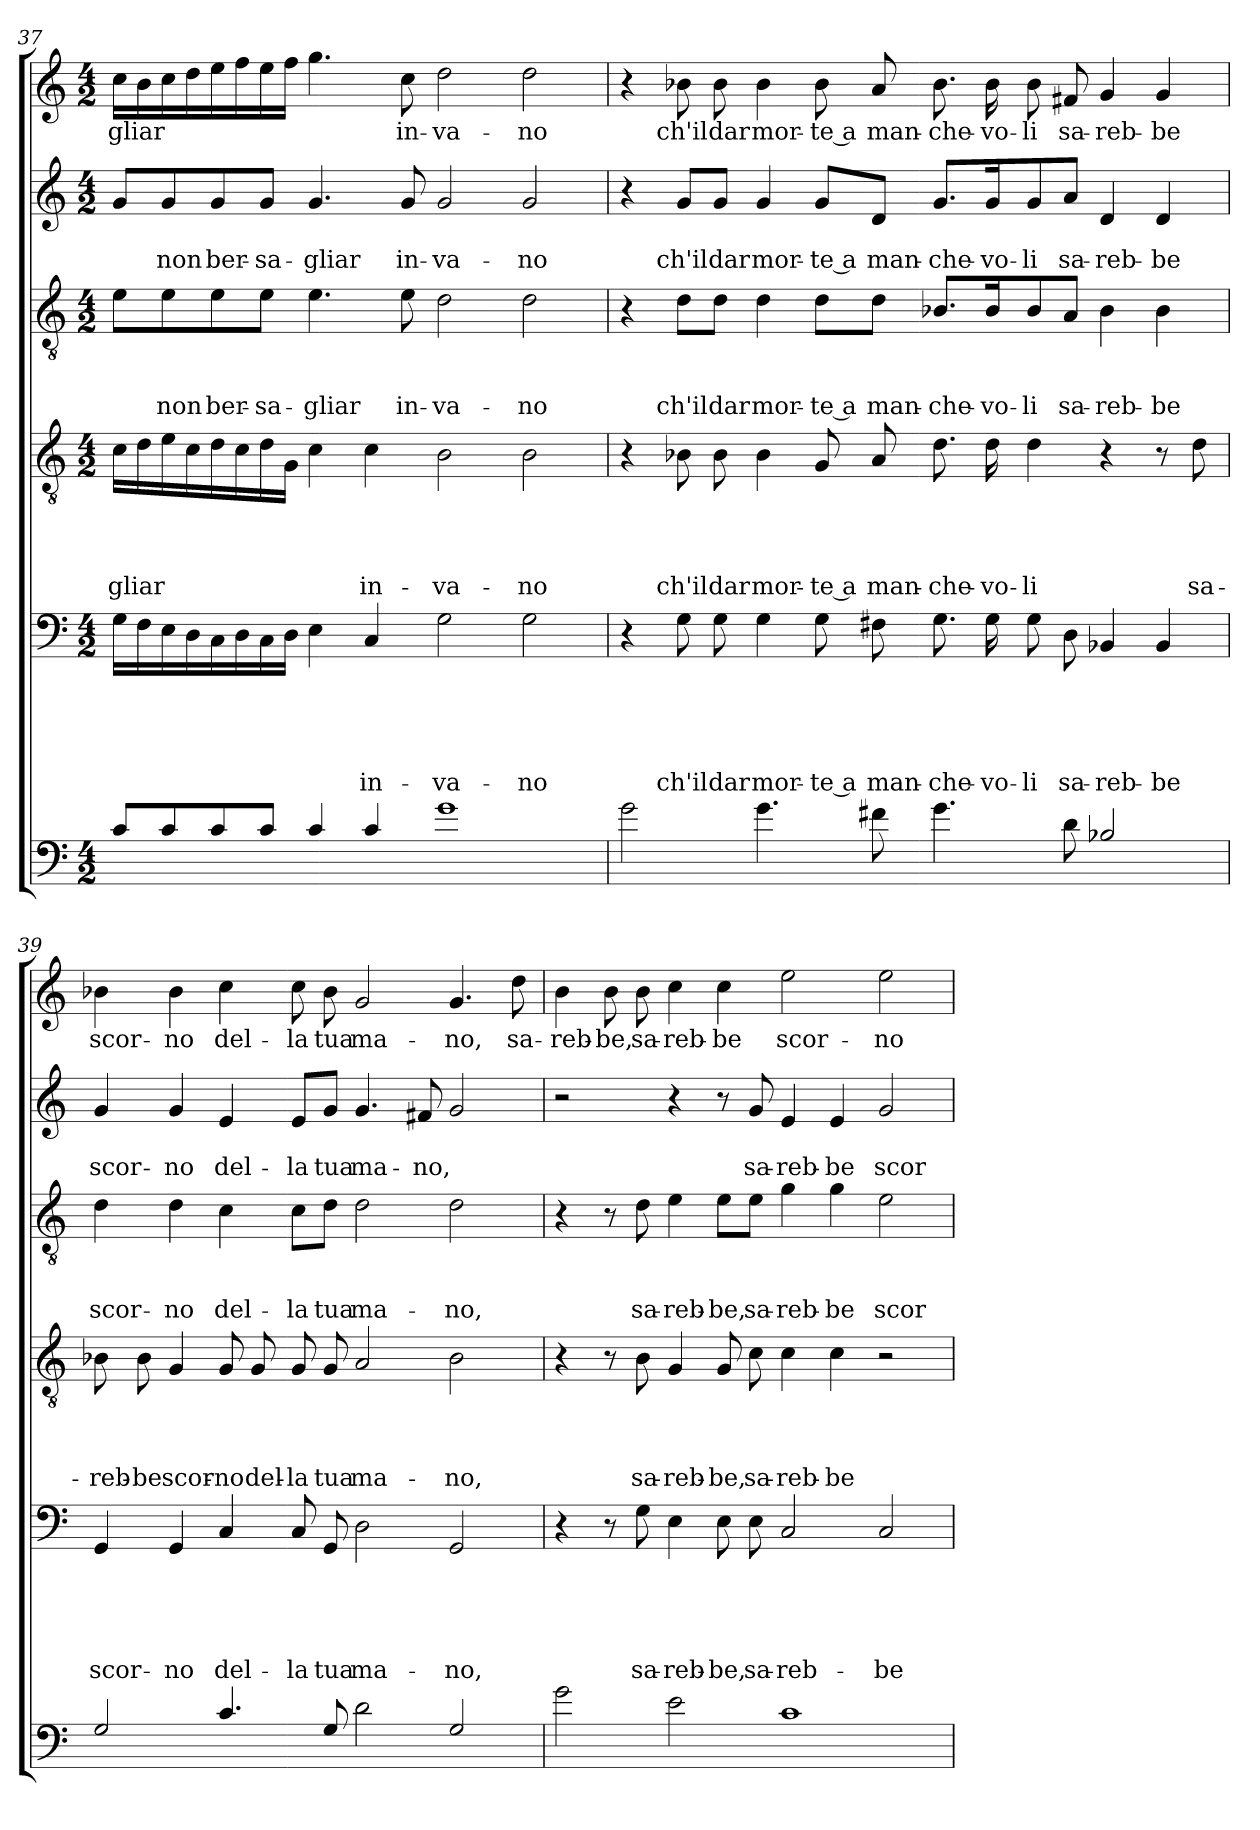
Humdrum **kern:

**kern	**kern	**text	**text	**text	**text	**text	**kern	**text	**text	**text	**text	**kern	**text	**text	**text	**kern	**text	**text	**kern	**text
*part6	*part5	*part5	*part5	*part5	*part5	*part5	*part4	*part4	*part4	*part4	*part4	*part3	*part3	*part3	*part3	*part2	*part2	*part2	*part1	*part1
*staff6	*staff5	*staff5	*staff5	*staff5	*staff5	*staff5	*staff4	*staff4	*staff4	*staff4	*staff4	*staff3	*staff3	*staff3	*staff3	*staff2	*staff2	*staff2	*staff1	*staff1
*clefF4	*clefF4	*	*	*	*	*	*clefGv2	*	*	*	*	*clefGv2	*	*	*	*clefG2	*	*	*clefG2	*
*ITrd8c14	*	*	*	*	*	*	*	*	*	*	*	*	*	*	*	*	*	*	*	*
*k[]	*k[]	*	*	*	*	*	*k[]	*	*	*	*	*k[]	*	*	*	*k[]	*	*	*k[]	*
*C:	*C:	*	*	*	*	*	*C:	*	*	*	*	*C:	*	*	*	*C:	*	*	*C:	*
*M4/2	*M4/2	*	*	*	*	*	*M4/2	*	*	*	*	*M4/2	*	*	*	*M4/2	*	*	*M4/2	*
=37	=37	=37	=37	=37	=37	=37	=37	=37	=37	=37	=37	=37	=37	=37	=37	=37	=37	=37	=37	=37
!	!	!	!	!	!	!	!	!	!	!	!LO:LY:b	!	!	!	!	!	!	!	!	!LO:LY:b
8C/L	16G\LL	.	.	.	.	.	16c\LL	.	.	.	-gliar	8e\L	.	.	.	8g/L	.	.	16cc\LL	-gliar
.	16F\	.	.	.	.	.	16d\	.	.	.	.	.	.	.	.	.	.	.	16b\	.
!	!	!	!	!	!	!	!	!	!	!	!	!	!	!	!LO:LY:b	!	!	!LO:LY:b	!	!
8C/	16E\	.	.	.	.	.	16e\	.	.	.	.	8e\	.	.	non	8g/	.	non	16cc\	.
.	16D\	.	.	.	.	.	16c\	.	.	.	.	.	.	.	.	.	.	.	16dd\	.
!	!	!	!	!	!	!	!	!	!	!	!	!	!	!	!LO:LY:b	!	!	!LO:LY:b	!	!
8C/	16C\	.	.	.	.	.	16d\	.	.	.	.	8e\	.	.	ber-	8g/	.	ber-	16ee\	.
.	16D\	.	.	.	.	.	16c\	.	.	.	.	.	.	.	.	.	.	.	16ff\	.
!	!	!	!	!	!	!	!	!	!	!	!	!	!	!	!LO:LY:b	!	!	!LO:LY:b	!	!
8C/J	16C\	.	.	.	.	.	16d\	.	.	.	.	8e\J	.	.	-sa-	8g/J	.	-sa-	16ee\	.
.	16D\JJ	.	.	.	.	.	16G\JJ	.	.	.	.	.	.	.	.	.	.	.	16ff\JJ	.
!	!	!	!	!	!	!	!	!	!	!	!	!	!	!	!LO:LY:b	!	!	!LO:LY:b	!	!
4C/	4E\	.	.	.	.	.	4c\	.	.	.	.	4.e\	.	.	-gliar	4.g/	.	-gliar	4.gg\	.
!	!	!	!	!	!	!LO:LY:b	!	!	!	!	!LO:LY:b	!	!	!	!	!	!	!	!	!
4C/	4C/	.	.	.	.	in-	4c\	.	.	.	in-	.	.	.	.	.	.	.	.	.
!	!	!	!	!	!	!	!	!	!	!	!	!	!	!	!LO:LY:b	!	!	!LO:LY:b	!	!LO:LY:b
.	.	.	.	.	.	.	.	.	.	.	.	8e\	.	.	in-	8g/	.	in-	8cc\	in-
!	!	!	!	!	!	!LO:LY:b	!	!	!	!	!LO:LY:b	!	!	!	!LO:LY:b	!	!	!LO:LY:b	!	!LO:LY:b
1G	2G\	.	.	.	.	-va-	2B\	.	.	.	-va-	2d\	.	.	-va-	2g/	.	-va-	2dd\	-va-
!	!	!	!	!	!	!LO:LY:b	!	!	!	!	!LO:LY:b	!	!	!	!LO:LY:b	!	!	!LO:LY:b	!	!LO:LY:b
.	2G\	.	.	.	.	-no	2B\	.	.	.	-no	2d\	.	.	-no	2g/	.	-no	2dd\	-no
!!LO:LB:g=z
=38	=38	=38	=38	=38	=38	=38	=38	=38	=38	=38	=38	=38	=38	=38	=38	=38	=38	=38	=38	=38
2G\	4r	.	.	.	.	.	4r	.	.	.	.	4r	.	.	.	4r	.	.	4r	.
!	!	!	!	!	!	!LO:LY:b	!	!	!	!	!LO:LY:b	!	!	!	!LO:LY:b	!	!	!LO:LY:b	!	!LO:LY:b
.	8G\	.	.	.	.	ch'il	8B-X\	.	.	.	ch'il	8d\L	.	.	ch'il	8g/L	.	ch'il	8b-X\	ch'il
!	!	!	!	!	!	!LO:LY:b	!	!	!	!	!LO:LY:b	!	!	!	!LO:LY:b	!	!	!LO:LY:b	!	!LO:LY:b
.	8G\	.	.	.	.	dar	8B-\	.	.	.	dar	8d\J	.	.	dar	8g/J	.	dar	8b-\	dar
!	!	!	!	!	!	!LO:LY:b	!	!	!	!	!LO:LY:b	!	!	!	!LO:LY:b	!	!	!LO:LY:b	!	!LO:LY:b
4.G\	4G\	.	.	.	.	mor-	4B-\	.	.	.	mor-	4d\	.	.	mor-	4g/	.	mor-	4b-\	mor-
!	!	!	!	!	!	!LO:LY:b	!	!	!	!	!LO:LY:b	!	!	!	!LO:LY:b	!	!	!LO:LY:b	!	!LO:LY:b
.	8G\	.	.	.	.	-te a	8G/	.	.	.	-te a	8d\L	.	.	-te a	8g/L	.	-te a	8b-\	-te a
!	!	!	!	!	!	!LO:LY:b	!	!	!	!	!LO:LY:b	!	!	!	!LO:LY:b	!	!	!LO:LY:b	!	!LO:LY:b
8F#X\	8F#X\	.	.	.	.	man-	8A/	.	.	.	man-	8d\J	.	.	man-	8d/J	.	man-	8a/	man-
!	!	!	!	!	!	!LO:LY:b	!	!	!	!	!LO:LY:b	!	!	!	!LO:LY:b	!	!	!LO:LY:b	!	!LO:LY:b
4.G\	8.G\	.	.	.	.	-che-	8.d\	.	.	.	-che-	8.B-X/L	.	.	-che-	8.g/L	.	-che-	8.b-\	-che-
!	!	!	!	!	!	!LO:LY:b	!	!	!	!	!LO:LY:b	!	!	!	!LO:LY:b	!	!	!LO:LY:b	!	!LO:LY:b
.	16G\	.	.	.	.	-vo-	16d\	.	.	.	-vo-	16B-/K	.	.	-vo-	16g/K	.	-vo-	16b-\	-vo-
!	!	!	!	!	!	!LO:LY:b	!	!	!	!	!LO:LY:b	!	!	!	!LO:LY:b	!	!	!LO:LY:b	!	!LO:LY:b
.	8G\	.	.	.	.	-li	4d\	.	.	.	-li	8B-/	.	.	-li	8g/	.	-li	8b-\	-li
!	!	!	!	!	!	!LO:LY:b	!	!	!	!	!	!	!	!	!LO:LY:b	!	!	!LO:LY:b	!	!LO:LY:b
8D\	8D\	.	.	.	.	sa-	.	.	.	.	.	8A/J	.	.	sa-	8a/J	.	sa-	8f#X/	sa-
!	!	!	!	!	!	!LO:LY:b	!	!	!	!	!	!	!	!	!LO:LY:b	!	!	!LO:LY:b	!	!LO:LY:b
2BB-X/	4BB-X/	.	.	.	.	-reb-	4r	.	.	.	.	4B-\	.	.	-reb-	4d/	.	-reb-	4g/	-reb-
!	!	!	!	!	!	!LO:LY:b	!	!	!	!	!	!	!	!	!LO:LY:b	!	!	!LO:LY:b	!	!LO:LY:b
.	4BB-/	.	.	.	.	-be	8r	.	.	.	.	4B-\	.	.	-be	4d/	.	-be	4g/	-be
!	!	!	!	!	!	!	!	!	!	!	!LO:LY:b	!	!	!	!	!	!	!	!	!
.	.	.	.	.	.	.	8d\	.	.	.	sa-	.	.	.	.	.	.	.	.	.
=39	=39	=39	=39	=39	=39	=39	=39	=39	=39	=39	=39	=39	=39	=39	=39	=39	=39	=39	=39	=39
!	!	!	!	!	!	!LO:LY:b	!	!	!	!	!LO:LY:b	!	!	!	!LO:LY:b	!	!	!LO:LY:b	!	!LO:LY:b
2GG/	4GG/	.	.	.	.	scor-	8B-X\	.	.	.	-reb-	4d\	.	.	scor-	4g/	.	scor-	4b-X\	scor-
!	!	!	!	!	!	!	!	!	!	!	!LO:LY:b	!	!	!	!	!	!	!	!	!
.	.	.	.	.	.	.	8B-\	.	.	.	-be	.	.	.	.	.	.	.	.	.
!	!	!	!	!	!	!LO:LY:b	!	!	!	!	!LO:LY:b	!	!	!	!LO:LY:b	!	!	!LO:LY:b	!	!LO:LY:b
.	4GG/	.	.	.	.	-no	4G/	.	.	.	scor-	4d\	.	.	-no	4g/	.	-no	4b-\	-no
!	!	!	!	!	!	!LO:LY:b	!	!	!	!	!LO:LY:b	!	!	!	!LO:LY:b	!	!	!LO:LY:b	!	!LO:LY:b
4.C/	4C/	.	.	.	.	del-	8G/	.	.	.	-no	4c\	.	.	del-	4e/	.	del-	4cc\	del-
!	!	!	!	!	!	!	!	!	!	!	!LO:LY:b	!	!	!	!	!	!	!	!	!
.	.	.	.	.	.	.	8G/	.	.	.	del-	.	.	.	.	.	.	.	.	.
!	!	!	!	!	!	!LO:LY:b	!	!	!	!	!LO:LY:b	!	!	!	!LO:LY:b	!	!	!LO:LY:b	!	!LO:LY:b
.	8C/	.	.	.	.	-la	8G/	.	.	.	-la	8c\L	.	.	-la	8e/L	.	-la	8cc\	-la
!	!	!	!	!	!	!LO:LY:b	!	!	!	!	!LO:LY:b	!	!	!	!LO:LY:b	!	!	!LO:LY:b	!	!LO:LY:b
8GG/	8GG/	.	.	.	.	tua	8G/	.	.	.	tua	8d\J	.	.	tua	8g/J	.	tua	8b-\	tua
!	!	!	!	!	!	!LO:LY:b	!	!	!	!	!LO:LY:b	!	!	!	!LO:LY:b	!	!	!LO:LY:b	!	!LO:LY:b
2D\	2D\	.	.	.	.	ma-	2A/	.	.	.	ma-	2d\	.	.	ma-	4.g/	.	ma-	2g/	ma-
!	!	!	!	!	!	!	!	!	!	!	!	!	!	!	!	!	!	!LO:LY:b	!	!
.	.	.	.	.	.	.	.	.	.	.	.	.	.	.	.	8f#X/	.	-no,	.	.
!	!	!	!	!	!	!LO:LY:b	!	!	!	!	!LO:LY:b	!	!	!	!LO:LY:b	!	!	!	!	!LO:LY:b
2GG/	2GG/	.	.	.	.	-no,	2B-\	.	.	.	-no,	2d\	.	.	-no,	2g/	.	.	4.g/	-no,
!	!	!	!	!	!	!	!	!	!	!	!	!	!	!	!	!	!	!	!	!LO:LY:b
.	.	.	.	.	.	.	.	.	.	.	.	.	.	.	.	.	.	.	8dd\	sa-
!!LO:LB:g=z
=40	=40	=40	=40	=40	=40	=40	=40	=40	=40	=40	=40	=40	=40	=40	=40	=40	=40	=40	=40	=40
!	!	!	!	!	!	!	!	!	!	!	!	!	!	!	!	!	!	!	!	!LO:LY:b
2G\	4r	.	.	.	.	.	4r	.	.	.	.	4r	.	.	.	2r	.	.	4b\	-reb-
!	!	!	!	!	!	!	!	!	!	!	!	!	!	!	!	!	!	!	!	!LO:LY:b
.	8r	.	.	.	.	.	8r	.	.	.	.	8r	.	.	.	.	.	.	8b\	-be,
!	!	!	!	!	!	!LO:LY:b	!	!	!	!	!LO:LY:b	!	!	!	!LO:LY:b	!	!	!	!	!LO:LY:b
.	8G\	.	.	.	.	sa-	8B\	.	.	.	sa-	8d\	.	.	sa-	.	.	.	8b\	sa-
!	!	!	!	!	!	!LO:LY:b	!	!	!	!	!LO:LY:b	!	!	!	!LO:LY:b	!	!	!	!	!LO:LY:b
2E\	4E\	.	.	.	.	-reb-	4G/	.	.	.	-reb-	4e\	.	.	-reb-	4r	.	.	4cc\	-reb-
!	!	!	!	!	!	!LO:LY:b	!	!	!	!	!LO:LY:b	!	!	!	!LO:LY:b	!	!	!	!	!LO:LY:b
.	8E\	.	.	.	.	-be,	8G/	.	.	.	-be,	8e\L	.	.	-be,	8r	.	.	4cc\	-be
!	!	!	!	!	!	!LO:LY:b	!	!	!	!	!LO:LY:b	!	!	!	!LO:LY:b	!	!	!LO:LY:b	!	!
.	8E\	.	.	.	.	sa-	8c\	.	.	.	sa-	8e\J	.	.	sa-	8g/	.	sa-	.	.
!	!	!	!	!	!	!LO:LY:b	!	!	!	!	!LO:LY:b	!	!	!	!LO:LY:b	!	!	!LO:LY:b	!	!LO:LY:b
1C	2C/	.	.	.	.	-reb-	4c\	.	.	.	-reb-	4g\	.	.	-reb-	4e/	.	-reb-	2ee\	scor-
!	!	!	!	!	!	!	!	!	!	!	!LO:LY:b	!	!	!	!LO:LY:b	!	!	!LO:LY:b	!	!
.	.	.	.	.	.	.	4c\	.	.	.	-be	4g\	.	.	-be	4e/	.	-be	.	.
!	!	!	!	!	!	!LO:LY:b	!	!	!	!	!	!	!	!	!LO:LY:b	!	!	!LO:LY:b	!	!LO:LY:b
.	2C/	.	.	.	.	-be	2r	.	.	.	.	2e\	.	.	scor-	2g/	.	scor-	2ee\	-no
=	=	=	=	=	=	=	=	=	=	=	=	=	=	=	=	=	=	=	=	=
*-	*-	*-	*-	*-	*-	*-	*-	*-	*-	*-	*-	*-	*-	*-	*-	*-	*-	*-	*-	*-
